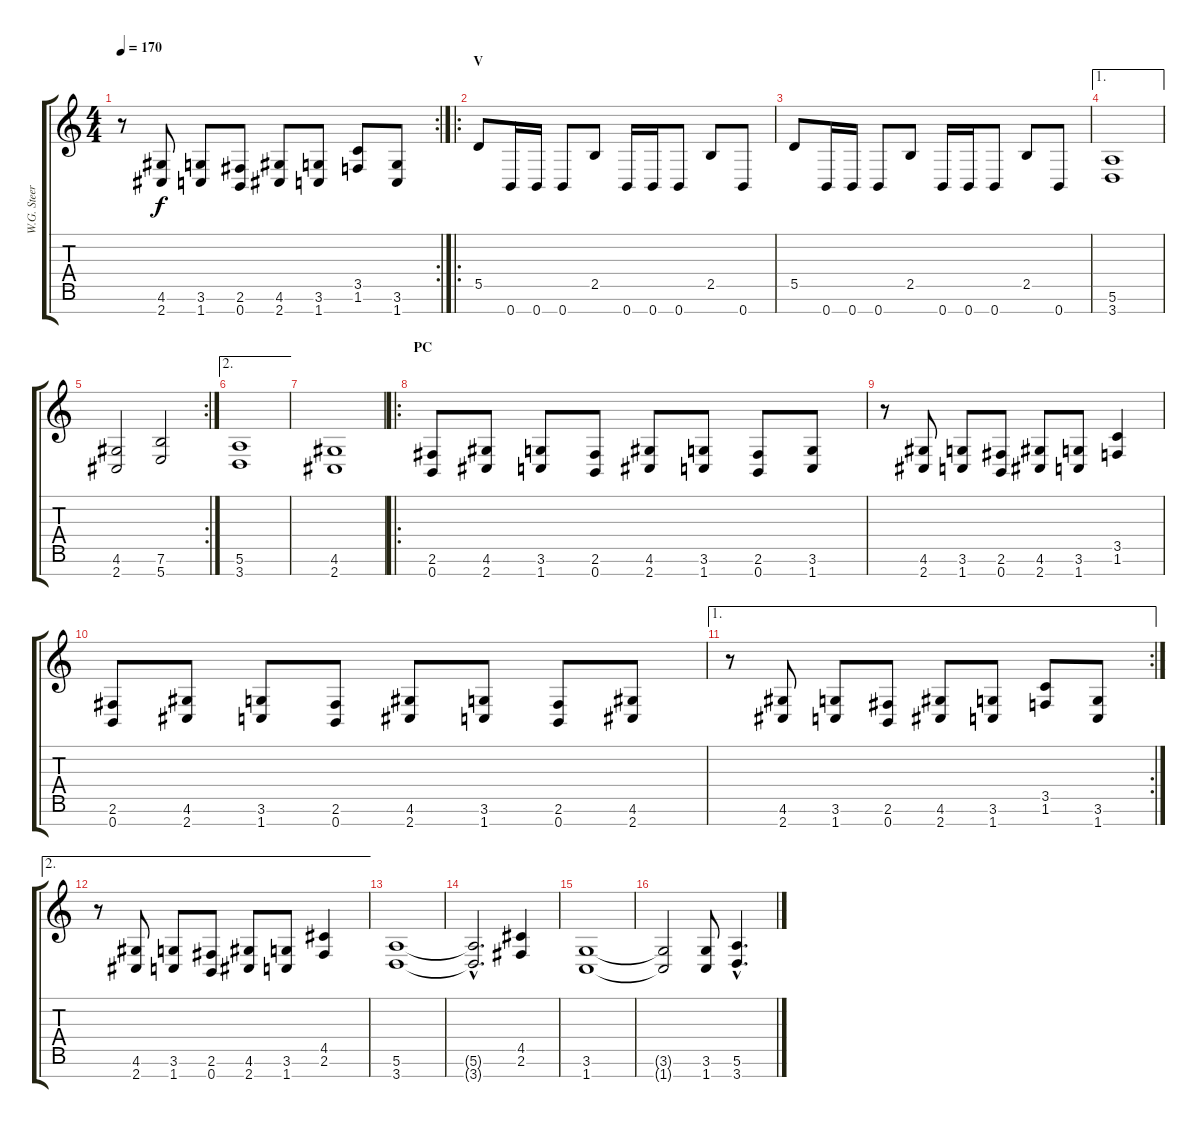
\track ("W.G. Steer" "W.G. Steer") {instrument distortionguitar}
\staff {score tabs}
\tuning (E4 B3 G3 D3 A2 E2 B1) {hide}
\rc 2
\ts (4 4)
\tempo 170
\clef g2
\ks c
r.8{dy f} (4.6 2.7).8 (3.6 1.7).8 (2.6 0.7).8 (4.6 2.7).8 (3.6 1.7).8 (3.5 1.6).8 (3.6 1.7).8 |
\ro
\section ("" "V")
5.5.8 0.7.16 0.7.16 0.7.8 2.5.8 0.7.16 0.7.16 0.7.8 2.5.8 0.7.8 |
5.5.8 0.7.16 0.7.16 0.7.8 2.5.8 0.7.16 0.7.16 0.7.8 2.5.8 0.7.8 |
\ae 1
(5.6 3.7).1 |
\rc 2
(4.6 2.7).2 (7.6 5.7).2 |
\ae 2
(5.6 3.7).1 |
(4.6 2.7).1 |
\ro
\section ("" "PC")
(2.6 0.7).8 (4.6 2.7).8 (3.6 1.7).8 (2.6 0.7).8 (4.6 2.7).8 (3.6 1.7).8 (2.6 0.7).8 (3.6 1.7).8 |
r.8 (4.6 2.7).8 (3.6 1.7).8 (2.6 0.7).8 (4.6 2.7).8 (3.6 1.7).8 (3.5 1.6).4 |
(2.6 0.7).8 (4.6 2.7).8 (3.6 1.7).8 (2.6 0.7).8 (4.6 2.7).8 (3.6 1.7).8 (2.6 0.7).8 (4.6 2.7).8 |
\ae 1
\rc 2
r.8 (4.6 2.7).8 (3.6 1.7).8 (2.6 0.7).8 (4.6 2.7).8 (3.6 1.7).8 (3.5 1.6).8 (3.6 1.7).8 |
\ae 2
r.8 (4.6 2.7).8 (3.6 1.7).8 (2.6 0.7).8 (4.6 2.7).8 (3.6 1.7).8 (4.5 2.6).4 |
(5.6 3.7).1 |
(5.6{hac t} 3.7{hac t}).2{d} (4.5 2.6).4 |
(3.6 1.7).1 |
(3.6{t} 1.7{t}).2 (3.6 1.7).8 (5.6{hac} 3.7{hac}).4{d}
